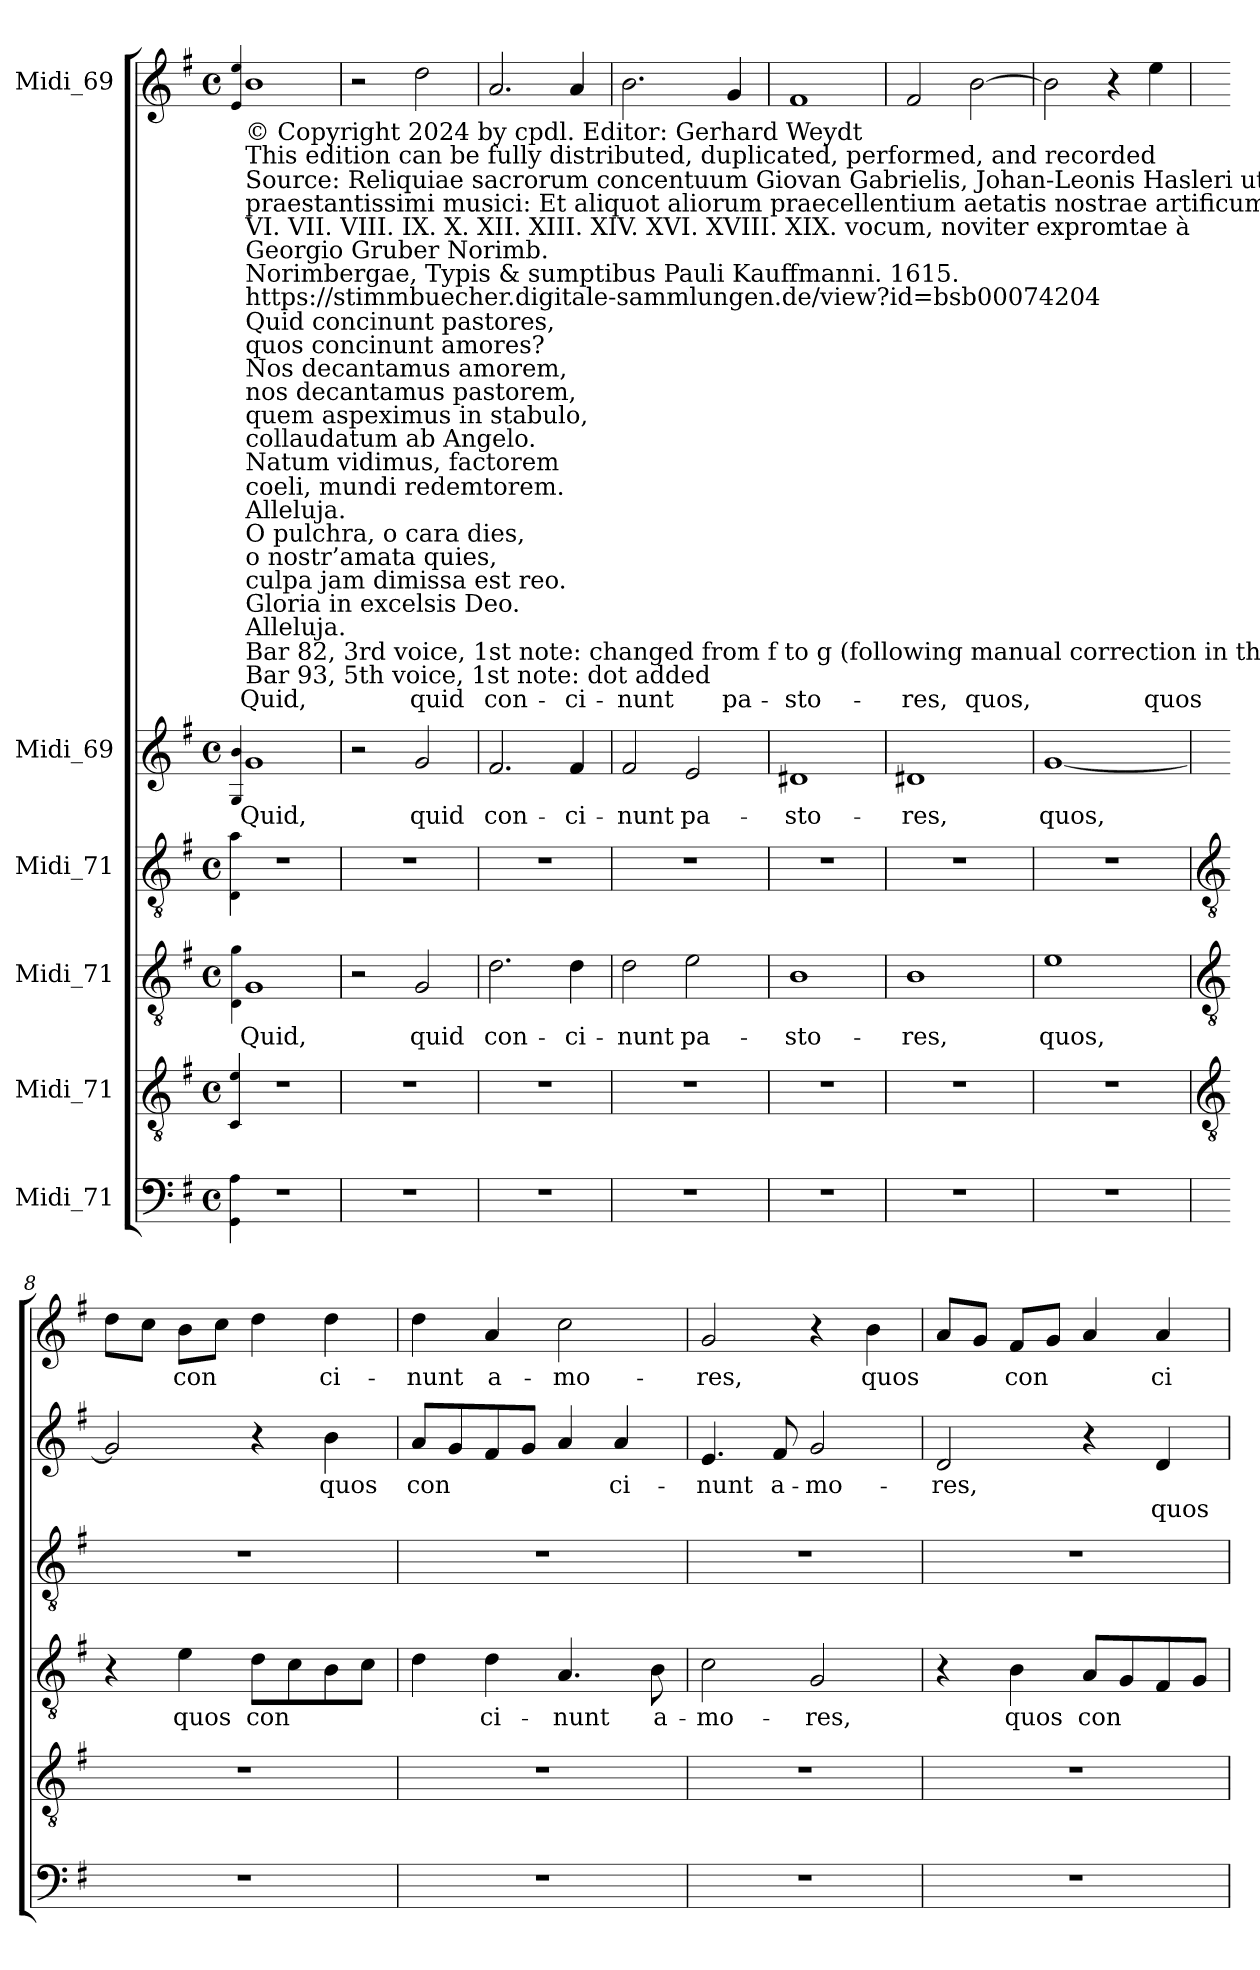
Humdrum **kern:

**kern	**kern	**kern	**text	**kern	**kern	**text	**text	**kern	**text
*part6	*part5	*part4	*part4	*part3	*part2	*part2	*part2	*part1	*part1
*staff6	*staff5	*staff4	*staff4	*staff3	*staff2	*staff2	*staff2	*staff1	*staff1
*I"Midi_71	*I"Midi_71	*I"Midi_71	*	*I"Midi_71	*I"Midi_69	*	*	*I"Midi_69	*
*clefF4	*clefGv2	*clefGv2	*	*clefGv2	*clefG2	*	*	*clefG2	*
*k[f#]	*k[f#]	*k[f#]	*	*k[f#]	*k[f#]	*	*	*k[f#]	*
*G:	*G:	*G:	*	*G:	*G:	*	*	*G:	*
*M4/4	*M4/4	*M4/4	*	*M4/4	*M4/4	*	*	*M4/4	*
*met(c)	*met(c)	*met(c)	*	*met(c)	*met(c)	*	*	*met(c)	*
=1	=1	=1	=1	=1	=1	=1	=1	=1	=1
4qqGG 4qqA	4qqC 4qqe	4qqD 4qqg	.	4qqD 4qqa	4qqG 4qqb	.	.	4qqe 4qqee	.
!	!	!	!	!	!	!	!	!LO:TX:b:t=© Copyright 2024 by cpdl. Editor&colon; Gerhard Weydt\nThis edition can be fully distributed, duplicated, performed, and recorded	!
!	!	!	!	!	!	!	!	!LO:TX:b:t=Source&colon; Reliquiae sacrorum concentuum Giovan Gabrielis, Johan-Leonis Hasleri utriusque\npraestantissimi  musici&colon; Et aliquot aliorum praecellentium aetatis nostrae artificum Motectae,\nVI. VII. VIII. IX. X. XII. XIII. XIV. XVI. XVIII. XIX. vocum, noviter expromtae à\nGeorgio Gruber Norimb.\nNorimbergae, Typis & sumptibus Pauli Kauffmanni. 1615.\nhttps&colon;//stimmbuecher.digitale-sammlungen.de/view?id=bsb00074204	!
!	!	!	!	!	!	!	!	!LO:TX:b:t=Quid concinunt pastores,\nquos concinunt amores?\nNos decantamus amorem,\nnos decantamus pastorem,\nquem aspeximus in stabulo,\ncollaudatum ab Angelo.\nNatum vidimus, factorem	!
!	!	!	!	!	!	!	!	!LO:TX:b:t=coeli, mundi redemtorem.\nAlleluja.\nO pulchra, o cara dies,\no nostr’amata quies,\nculpa jam dimissa est reo.\nGloria in excelsis Deo.\nAlleluja.	!
!	!	!	!	!	!	!	!	!LO:TX:b:t=Bar 82, 3rd voice, 1st note&colon; changed from f to g (following manual correction in the source)\nBar 93, 5th voice, 1st note&colon; dot added	!
!	!	!	!LO:LY:b	!	!	!LO:LY:b	!	!	!LO:LY:b
1r	1r	1G	Quid,	1r	1g	Quid,	.	1b	Quid,
=2	=2	=2	=2	=2	=2	=2	=2	=2	=2
1r	1r	2r	.	1r	2r	.	.	2r	.
!	!	!	!LO:LY:b	!	!	!LO:LY:b	!	!	!LO:LY:b
.	.	2G	quid	.	2g	quid	.	2dd	quid
=3	=3	=3	=3	=3	=3	=3	=3	=3	=3
!	!	!	!LO:LY:b	!	!	!LO:LY:b	!	!	!LO:LY:b
1r	1r	2.d	con-	1r	2.f#	con-	.	2.a	con-
!	!	!	!LO:LY:b	!	!	!LO:LY:b	!	!	!LO:LY:b
.	.	4d	-ci-	.	4f#	-ci-	.	4a	-ci-
=4	=4	=4	=4	=4	=4	=4	=4	=4	=4
!	!	!	!LO:LY:b	!	!	!LO:LY:b	!	!	!LO:LY:b
1r	1r	2d	-nunt	1r	2f#	-nunt	.	2.b	-nunt
!	!	!	!LO:LY:b	!	!	!LO:LY:b	!	!	!
.	.	2e	pa-	.	2e	pa-	.	.	.
!	!	!	!	!	!	!	!	!	!LO:LY:b
.	.	.	.	.	.	.	.	4g	pa-
=5	=5	=5	=5	=5	=5	=5	=5	=5	=5
!	!	!	!LO:LY:b	!	!	!LO:LY:b	!	!	!LO:LY:b
1r	1r	1B	-sto-	1r	1d#X	-sto-	.	1f#	-sto-
=6	=6	=6	=6	=6	=6	=6	=6	=6	=6
!	!	!	!LO:LY:b	!	!	!LO:LY:b	!	!	!LO:LY:b
1r	1r	1B	-res,	1r	1d#X	-res,	.	2f#	-res,
!	!	!	!	!	!	!	!	!	!LO:LY:b
.	.	.	.	.	.	.	.	[2b	quos,
=7	=7	=7	=7	=7	=7	=7	=7	=7	=7
!	!	!	!LO:LY:b	!	!	!LO:LY:b	!	!	!
1r	1r	1e	quos,	1r	[1g	quos,	.	2b]	.
.	.	.	.	.	.	.	.	4r	.
!	!	!	!	!	!	!	!	!	!LO:LY:b
.	.	.	.	.	.	.	.	4ee	quos
!!LO:LB:g=z
=8	=8	=8	=8	=8	=8	=8	=8	=8	=8
*	*clefGv2	*clefGv2	*	*clefGv2	*	*	*	*	*
1r	1r	4r	.	1r	2g]	.	.	8ddL	.
.	.	.	.	.	.	.	.	8ccJ	.
!	!	!	!LO:LY:b	!	!	!	!	!	!LO:LY:b
.	.	4e	quos	.	.	.	.	8bL	con
.	.	.	.	.	.	.	.	8ccJ	.
!	!	!	!LO:LY:b	!	!	!	!	!	!
.	.	8dL	con	.	4r	.	.	4dd	.
.	.	8c	.	.	.	.	.	.	.
!	!	!	!	!	!	!LO:LY:b	!	!	!LO:LY:b
.	.	8B	.	.	4b	quos	.	4dd	ci-
.	.	8cJ	.	.	.	.	.	.	.
=9	=9	=9	=9	=9	=9	=9	=9	=9	=9
!	!	!	!	!	!	!LO:LY:b	!	!	!LO:LY:b
1r	1r	4d	.	1r	8aL	con	.	4dd	-nunt
.	.	.	.	.	8g	.	.	.	.
!	!	!	!LO:LY:b	!	!	!	!	!	!LO:LY:b
.	.	4d	ci-	.	8f#	.	.	4a	a-
.	.	.	.	.	8gJ	.	.	.	.
!	!	!	!LO:LY:b	!	!	!	!	!	!LO:LY:b
.	.	4.A	-nunt	.	4a	.	.	2cc	-mo-
!	!	!	!	!	!	!LO:LY:b	!	!	!
.	.	.	.	.	4a	ci-	.	.	.
!	!	!	!LO:LY:b	!	!	!	!	!	!
.	.	8B	a-	.	.	.	.	.	.
=10	=10	=10	=10	=10	=10	=10	=10	=10	=10
!	!	!	!LO:LY:b	!	!	!LO:LY:b	!	!	!LO:LY:b
1r	1r	2c	-mo-	1r	4.e	-nunt	.	2g	-res,
!	!	!	!	!	!	!LO:LY:b	!	!	!
.	.	.	.	.	8f#	a-	.	.	.
!	!	!	!LO:LY:b	!	!	!LO:LY:b	!	!	!
.	.	2G	-res,	.	2g	-mo-	.	4r	.
!	!	!	!	!	!	!	!	!	!LO:LY:b
.	.	.	.	.	.	.	.	4b	quos
=11	=11	=11	=11	=11	=11	=11	=11	=11	=11
!	!	!	!	!	!	!LO:LY:b	!	!	!
1r	1r	4r	.	1r	2d	-res,	.	8aL	.
.	.	.	.	.	.	.	.	8gJ	.
!	!	!	!LO:LY:b	!	!	!	!	!	!LO:LY:b
.	.	4B	quos	.	.	.	.	8f#L	con
.	.	.	.	.	.	.	.	8gJ	.
!	!	!	!LO:LY:b	!	!	!	!	!	!
.	.	8AL	con	.	4r	.	.	4a	.
.	.	8G	.	.	.	.	.	.	.
!	!	!	!	!	!	!	!LO:LY:b	!	!LO:LY:b
.	.	8F#	.	.	4d	.	quos	4a	ci-
.	.	8GJ	.	.	.	.	.	.	.
=	=	=	=	=	=	=	=	=	=
*-	*-	*-	*-	*-	*-	*-	*-	*-	*-
